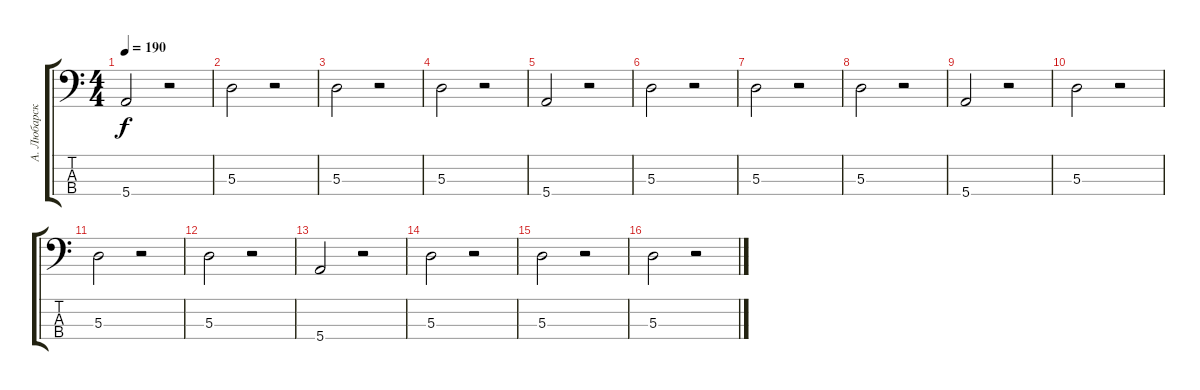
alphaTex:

\track ("А. Любарский" "А. Любарск") {instrument synthbass2}
\staff {score tabs}
\tuning (G2 D2 A1 E1) {hide}
\ts (4 4)
\tempo 190
\clef f4
\ks c
5.4.2{dy f} r.2 |
5.3.2 r.2 |
5.3.2 r.2 |
5.3.2 r.2 |
5.4.2 r.2 |
5.3.2 r.2 |
5.3.2 r.2 |
5.3.2 r.2 |
5.4.2 r.2 |
5.3.2 r.2 |
5.3.2 r.2 |
5.3.2 r.2 |
5.4.2 r.2 |
5.3.2 r.2 |
5.3.2 r.2 |
5.3.2 r.2
